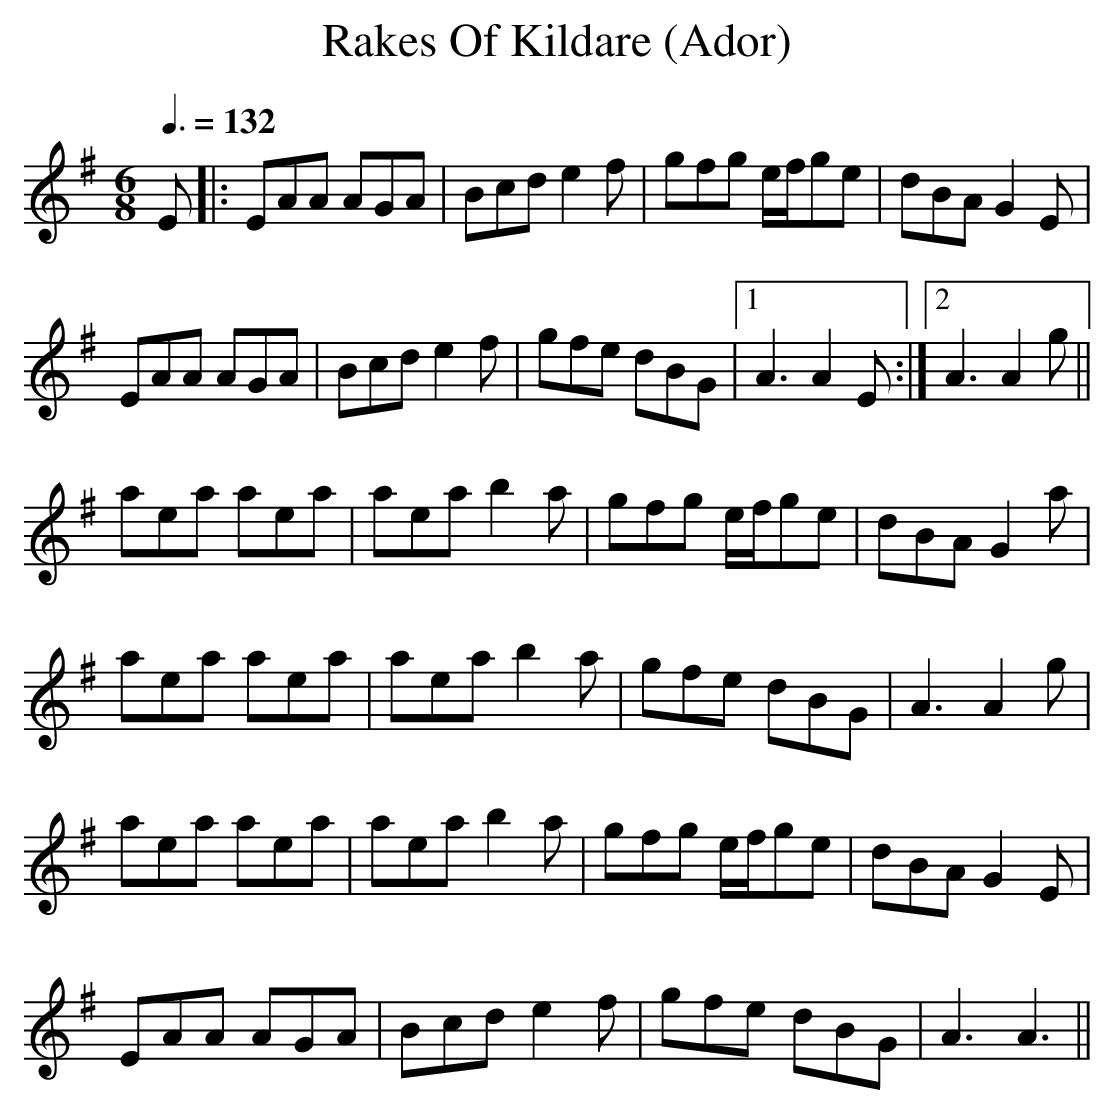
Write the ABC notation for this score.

X:1
T:Rakes Of Kildare (Ador)
Q:3/8=132
M:6/8
L:1/8
K:Ador
E|:EAA AGA|Bcd e2f|gfg e/f/ge|dBA G2E|
EAA AGA|Bcd e2f|gfe dBG|1A3 A2E:|2A3 A2g||
aea aea|aea b2a|gfg e/f/ge|dBA G2a|
aea aea|aea b2a|gfe dBG|A3 A2g|
aea aea|aea b2a|gfg e/f/ge|dBA G2E|
EAA AGA|Bcd e2f|gfe dBG|A3 A3||
